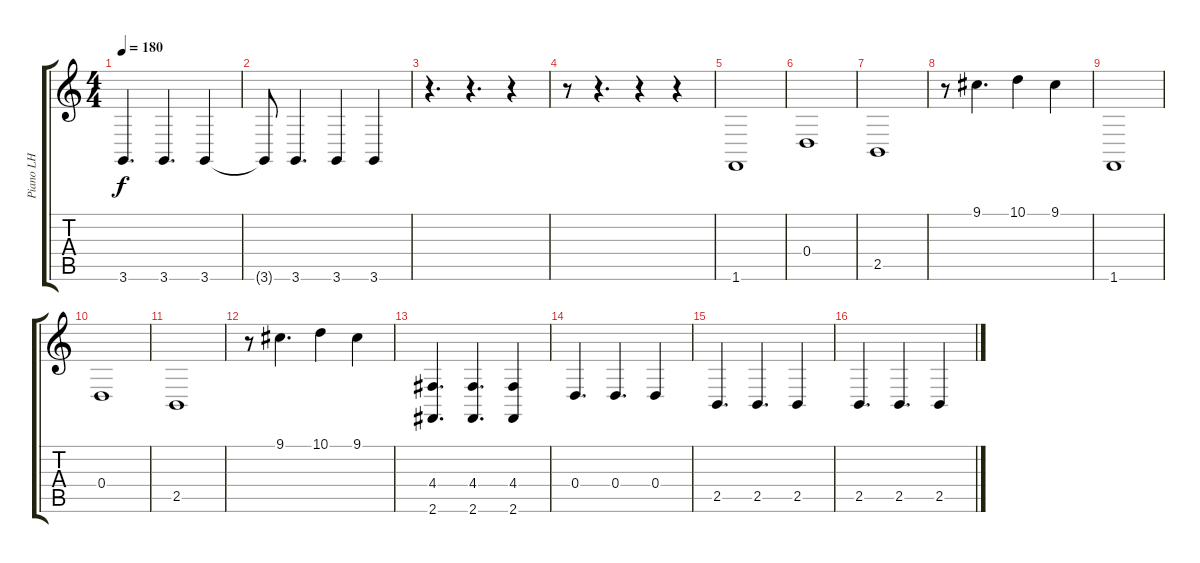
\track ("Piano LH" "Piano LH") {instrument acousticgrandpiano}
\staff {score tabs}
\tuning (E4 B3 G3 D3 A2 E2) {hide}
\ts (4 4)
\tempo 180
\clef g2
\ks c
3.6.4{d dy f} 3.6.4{d} 3.6.4 |
3.6{t}.8 3.6.4{d} 3.6.4 3.6.4 |
r.4{d} r.4{d} r.4 |
r.8 r.4{d} r.4 r.4 |
1.6.1 |
0.4.1 |
2.5.1 |
r.8 9.1.4{d} 10.1.4 9.1.4 |
1.6.1 |
0.4.1 |
2.5.1 |
r.8 9.1.4{d} 10.1.4 9.1.4 |
(4.4 2.6).4{d} (4.4 2.6).4{d} (4.4 2.6).4 |
0.4.4{d} 0.4.4{d} 0.4.4 |
2.5.4{d} 2.5.4{d} 2.5.4 |
2.5.4{d} 2.5.4{d} 2.5.4
